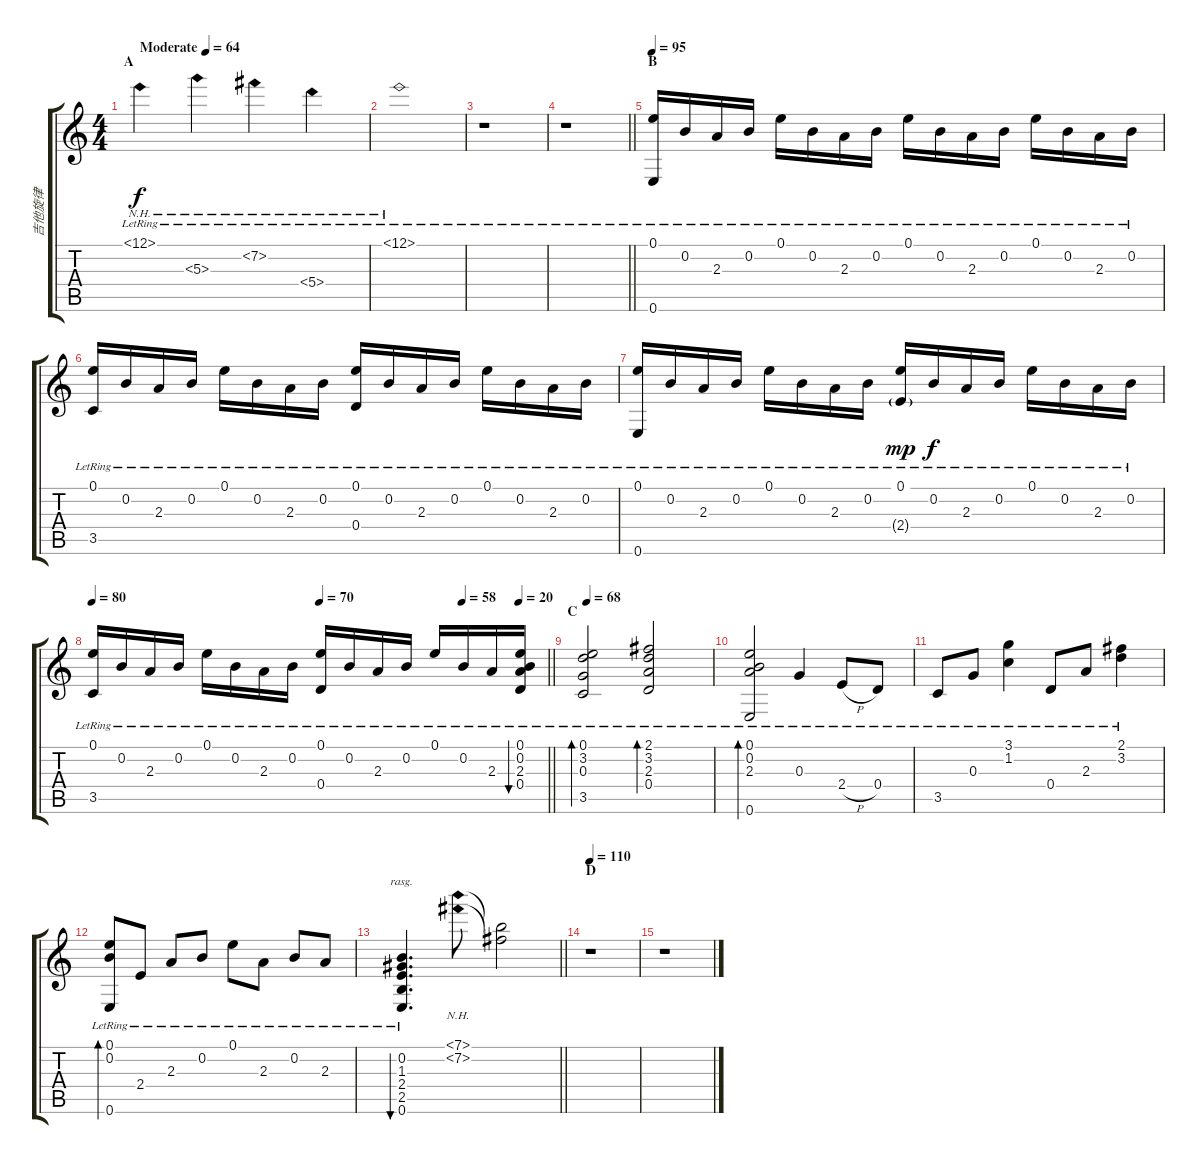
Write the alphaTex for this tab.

\track ("吉他旋律" "吉他旋律") {instrument acousticguitarsteel}
\staff {score tabs}
\tuning (E4 B3 G3 D3 A2 E2) {hide}
\ts (4 4)
\section ("" "A")
\tempo (64 "Moderate")
\clef g2
\ks c
12.1{nh lr}.4{dy f instrument acousticguitarsteel} 5.3{nh lr}.4 7.2{nh lr}.4 5.4{nh lr}.4 |
12.1{nh lr}.1 |
r.1 |
\barLineRight lightlight
r.1 |
\section ("" "B")
\tempo 95
(0.1{lr} 0.6{lr}).16 0.2{lr}.16 2.3{lr}.16 0.2{lr}.16 0.1{lr}.16 0.2{lr}.16 2.3{lr}.16 0.2{lr}.16 0.1{lr}.16 0.2{lr}.16 2.3{lr}.16 0.2{lr}.16 0.1{lr}.16 0.2{lr}.16 2.3{lr}.16 0.2{lr}.16 |
(0.1{lr} 3.5{lr}).16 0.2{lr}.16 2.3{lr}.16 0.2{lr}.16 0.1{lr}.16 0.2{lr}.16 2.3{lr}.16 0.2{lr}.16 (0.1{lr} 0.4{lr}).16 0.2{lr}.16 2.3{lr}.16 0.2{lr}.16 0.1{lr}.16 0.2{lr}.16 2.3{lr}.16 0.2{lr}.16 |
(0.1{lr} 0.6{lr}).16 0.2{lr}.16 2.3{lr}.16 0.2{lr}.16 0.1{lr}.16 0.2{lr}.16 2.3{lr}.16 0.2{lr}.16 (0.1{lr} 2.4{g lr}).16{dy mp} 0.2{lr}.16{dy f} 2.3{lr}.16 0.2{lr}.16 0.1{lr}.16 0.2{lr}.16 2.3{lr}.16 0.2{lr}.16 |
\tempo 80
\tempo (70 0.5)
\tempo (58 0.8125)
\tempo (20 0.9375)
\barLineRight lightlight
(0.1{lr} 3.5{lr}).16 0.2{lr}.16 2.3{lr}.16 0.2{lr}.16 0.1{lr}.16 0.2{lr}.16 2.3{lr}.16 0.2{lr}.16 (0.1{lr} 0.4{lr}).16 0.2{lr}.16 2.3{lr}.16 0.2{lr}.16 0.1{lr}.16 0.2{lr}.16 2.3{lr}.16 (0.1 0.2{lr} 2.3 0.4).16{bu 60} |
\section ("" "C")
\tempo 68
(0.1{lr} 3.2{lr} 0.3{lr} 3.5{lr}).2{bd 60} (2.1{lr} 3.2{lr} 2.3{lr} 0.4{lr}).2{bd 60} |
(0.1{lr} 0.2{lr} 2.3{lr} 0.6{lr}).2{bd 60} 0.3{lr}.4 2.4{h lr}.8 0.4{lr}.8 |
3.5{lr}.8 0.3{lr}.8 (3.1{lr} 1.2{lr}).4 0.4{lr}.8 2.3{lr}.8 (2.1{lr} 3.2{lr}).4 |
(0.1{lr} 0.2{lr} 0.6{lr}).8{bd 60} 2.4{lr}.8 2.3{lr}.8 0.2{lr}.8 0.1{lr}.8 2.3{lr}.8 0.2{lr}.8 2.3{lr}.8 |
\barLineRight lightlight
(0.2{lr} 1.3{lr} 2.4{lr} 2.5{lr} 0.6{lr}).4{d bu 120 rasg ii} (7.1{nh} 7.2{nh}).8 (7.1{t} 7.2{t}).2 |
\section ("" "D")
\tempo 110
r.1 |
r.1
